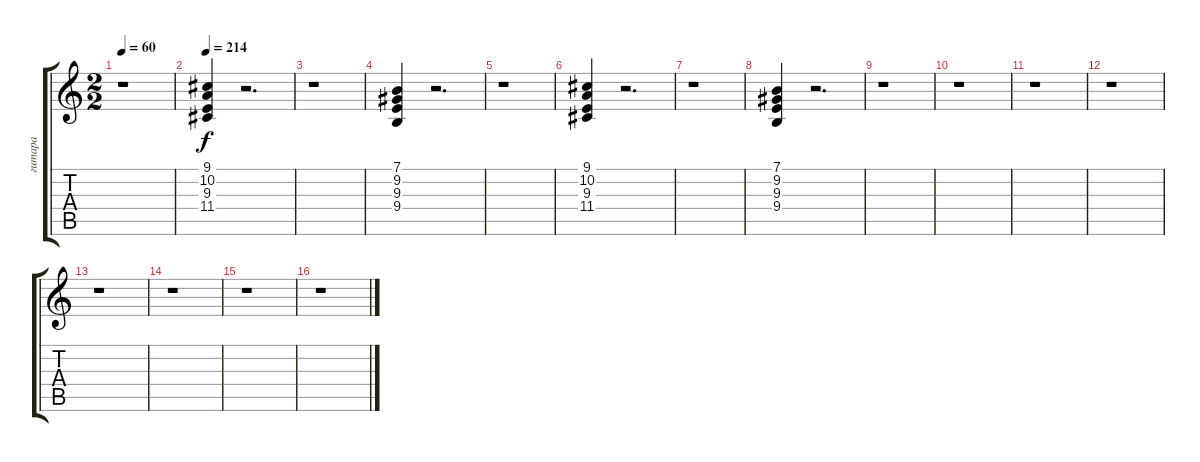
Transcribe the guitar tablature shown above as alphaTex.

\track ("гитара" "гитара") {instrument acousticgrandpiano}
\staff {score tabs}
\tuning (E4 B3 G3 D3 A2 E2) {hide}
\ts (2 2)
\tempo 60
\clef g2
\ks c
r.1{dy f} |
\tempo 214
(9.1 10.2 9.3 11.4).4 r.2{d} |
r.1 |
(7.1 9.2 9.3 9.4).4 r.2{d} |
r.1 |
(9.1 10.2 9.3 11.4).4 r.2{d} |
r.1 |
(7.1 9.2 9.3 9.4).4 r.2{d} |
r.1 |
r.1 |
r.1 |
r.1 |
r.1 |
r.1 |
r.1 |
r.1
